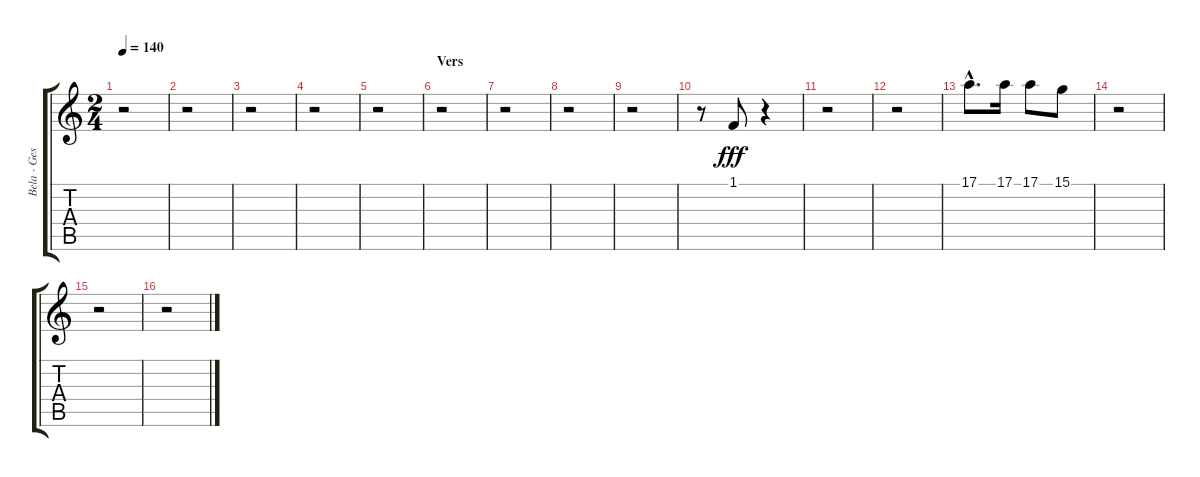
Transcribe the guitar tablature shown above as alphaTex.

\track ("Bela - Gesang" "Bela - Ges") {instrument bassoon}
\staff {score tabs}
\tuning (E4 B3 G3 D3 A2 E2) {hide}
\ts (2 4)
\tempo 140
\clef g2
\ks c
r.2{dy fff} |
r.2 |
r.2 |
r.2 |
r.2 |
\section ("" "Vers")
r.2 |
r.2 |
r.2 |
r.2 |
r.8 1.1.8 r.4 |
r.2 |
r.2 |
17.1{hac}.8{d} 17.1.16 17.1.8 15.1.8 |
r.2 |
r.2 |
r.2
